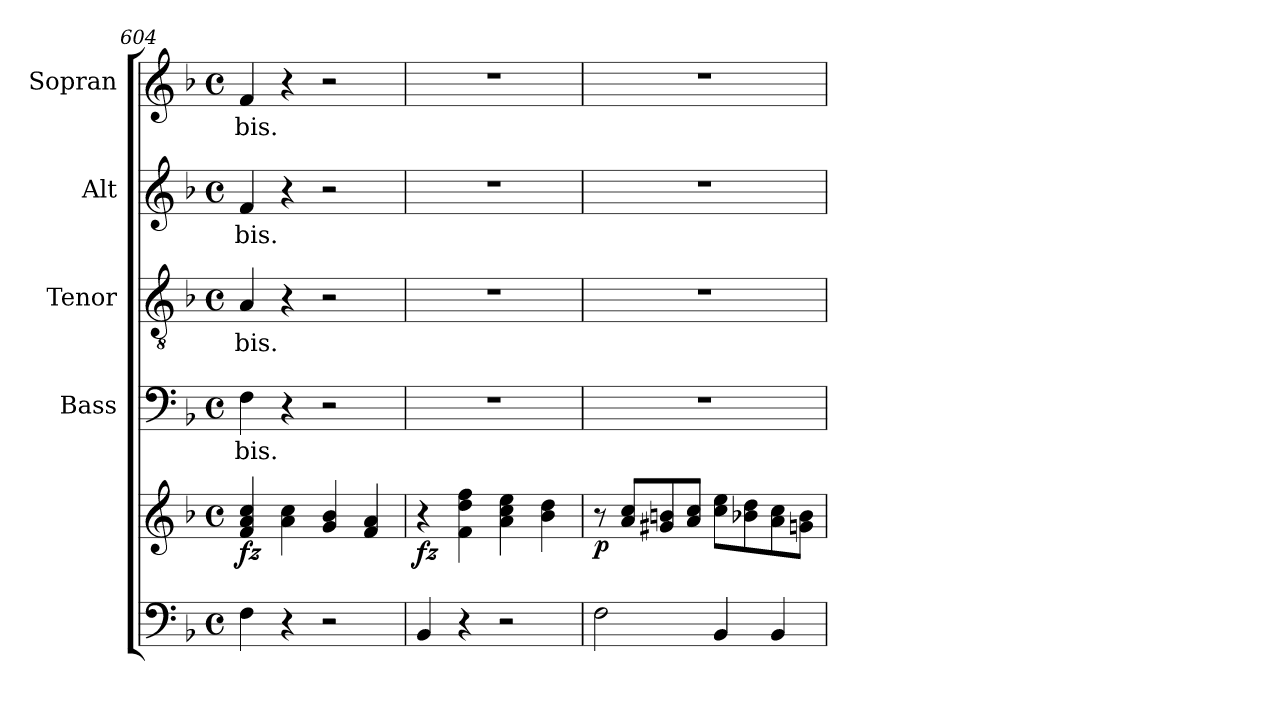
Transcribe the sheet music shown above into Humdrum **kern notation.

**kern	**kern	**dynam	**kern	**text	**kern	**text	**kern	**text	**kern	**text
*part5	*part5	*part5	*part4	*part4	*part3	*part3	*part2	*part2	*part1	*part1
*staff6	*staff5	*staff5/6	*staff4	*staff4	*staff3	*staff3	*staff2	*staff2	*staff1	*staff1
*	*	*	*I"Bass	*	*I"Tenor	*	*I"Alt	*	*I"Sopran	*
*	*	*	*I'B.	*	*I'T.	*	*I'A.	*	*I'S.	*
*clefF4	*clefG2	*	*clefF4	*	*clefGv2	*	*clefG2	*	*clefG2	*
*k[b-]	*k[b-]	*	*k[b-]	*	*k[b-]	*	*k[b-]	*	*k[b-]	*
*F:	*F:	*	*F:	*	*F:	*	*F:	*	*F:	*
*M4/4	*M4/4	*	*M4/4	*	*M4/4	*	*M4/4	*	*M4/4	*
*met(c)	*met(c)	*	*met(c)	*	*met(c)	*	*met(c)	*	*met(c)	*
=604	=604	=604	=604	=604	=604	=604	=604	=604	=604	=604
!	!	!LO:DY:b	!	!LO:LY:b	!	!LO:LY:b	!	!LO:LY:b	!	!LO:LY:b
4F\	4f/ 4a/ 4cc/	fz	4F\	-bis.	4A/	-bis.	4f/	-bis.	4f/	-bis.
4r	4a\ 4cc\	.	4r	.	4r	.	4r	.	4r	.
2r	4g/ 4b-/	.	2r	.	2r	.	2r	.	2r	.
.	4f/ 4a/	.	.	.	.	.	.	.	.	.
=605	=605	=605	=605	=605	=605	=605	=605	=605	=605	=605
!	!	!LO:DY:b	!	!	!	!	!	!	!	!
4BB-/	4r	fz	1r	.	1r	.	1r	.	1r	.
4r	4f\ 4dd\ 4ff\	.	.	.	.	.	.	.	.	.
2r	4a\ 4cc\ 4ee\	.	.	.	.	.	.	.	.	.
.	4b-\ 4dd\	.	.	.	.	.	.	.	.	.
!!LO:LB:g=z
=606	=606	=606	=606	=606	=606	=606	=606	=606	=606	=606
!	!	!LO:DY:b	!	!	!	!	!	!	!	!
2F\	8r	p	1r	.	1r	.	1r	.	1r	.
.	8a/ 8cc/L	.	.	.	.	.	.	.	.	.
.	8g#X/ 8bn/	.	.	.	.	.	.	.	.	.
.	8a/ 8cc/J	.	.	.	.	.	.	.	.	.
4BB-/	8cc\ 8ee\L	.	.	.	.	.	.	.	.	.
.	8b-X\ 8dd\	.	.	.	.	.	.	.	.	.
4BB-/	8a\ 8cc\	.	.	.	.	.	.	.	.	.
.	8gn\ 8b-\J	.	.	.	.	.	.	.	.	.
=	=	=	=	=	=	=	=	=	=	=
*-	*-	*-	*-	*-	*-	*-	*-	*-	*-	*-
